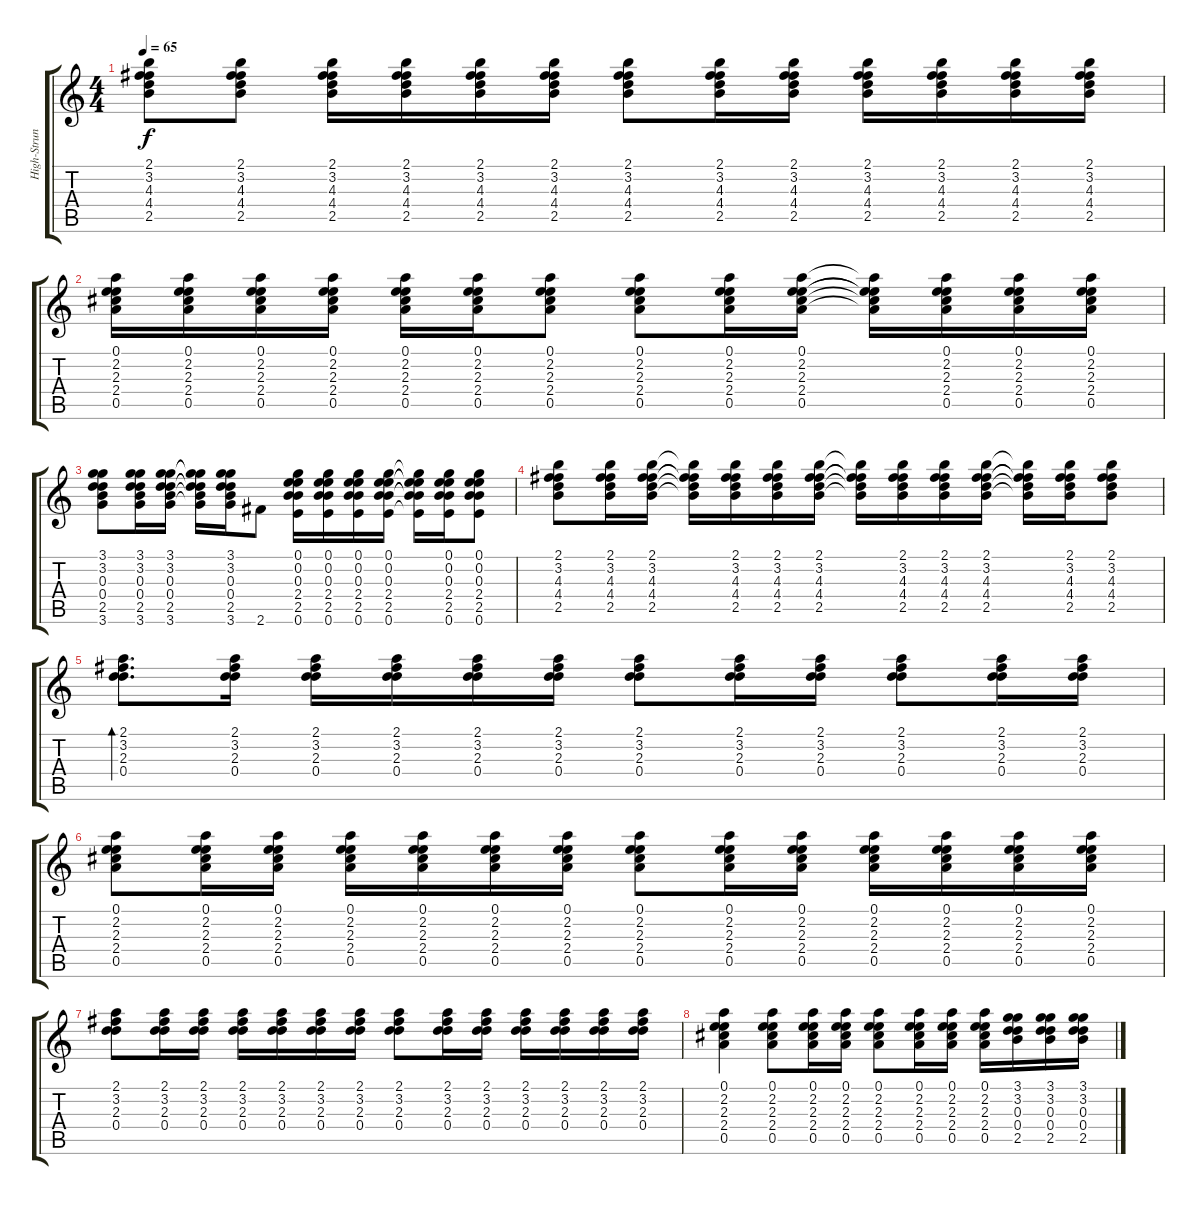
\track ("High-Strung Acoustic" "High-Strun") {instrument acousticguitarsteel}
\staff {score tabs}
\tuning (E4 B3 G4 D4 A3 E3) {hide}
\ts (4 4)
\tempo 65
\clef g2
\ks c
(2.1 3.2 4.3 4.4 2.5).8{dy f} (2.1 3.2 4.3 4.4 2.5).8 (2.1 3.2 4.3 4.4 2.5).16 (2.1 3.2 4.3 4.4 2.5).16 (2.1 3.2 4.3 4.4 2.5).16 (2.1 3.2 4.3 4.4 2.5).16 (2.1 3.2 4.3 4.4 2.5).8 (2.1 3.2 4.3 4.4 2.5).16 (2.1 3.2 4.3 4.4 2.5).16 (2.1 3.2 4.3 4.4 2.5).16 (2.1 3.2 4.3 4.4 2.5).16 (2.1 3.2 4.3 4.4 2.5).16 (2.1 3.2 4.3 4.4 2.5).16 |
(0.1 2.2 2.3 2.4 0.5).16 (0.1 2.2 2.3 2.4 0.5).16 (0.1 2.2 2.3 2.4 0.5).16 (0.1 2.2 2.3 2.4 0.5).16 (0.1 2.2 2.3 2.4 0.5).16 (0.1 2.2 2.3 2.4 0.5).16 (0.1 2.2 2.3 2.4 0.5).8 (0.1 2.2 2.3 2.4 0.5).8 (0.1 2.2 2.3 2.4 0.5).16 (0.1 2.2 2.3 2.4 0.5).16 (0.1{t} 2.2{t} 2.3{t} 2.4{t} 0.5{t}).16 (0.1 2.2 2.3 2.4 0.5).16 (0.1 2.2 2.3 2.4 0.5).16 (0.1 2.2 2.3 2.4 0.5).16 |
(3.1 3.2 0.3 0.4 2.5 3.6).8 (3.1 3.2 0.3 0.4 2.5 3.6).16 (3.1 3.2 0.3 0.4 2.5 3.6).16 (3.1{t} 3.2{t} 0.3{t} 0.4{t} 2.5{t} 3.6{t}).16 (3.1 3.2 0.3 0.4 2.5 3.6).16 2.6.8 (0.1 0.2 0.3 2.4 2.5 0.6).16 (0.1 0.2 0.3 2.4 2.5 0.6).16 (0.1 0.2 0.3 2.4 2.5 0.6).16 (0.1 0.2 0.3 2.4 2.5 0.6).16 (0.1{t} 0.2{t} 0.3{t} 2.4{t} 2.5{t} 0.6{t}).16 (0.1 0.2 0.3 2.4 2.5 0.6).16 (0.1 0.2 0.3 2.4 2.5 0.6).8 |
(2.1 3.2 4.3 4.4 2.5).8 (2.1 3.2 4.3 4.4 2.5).16 (2.1 3.2 4.3 4.4 2.5).16 (2.1{t} 3.2{t} 4.3{t} 4.4{t} 2.5{t}).16 (2.1 3.2 4.3 4.4 2.5).16 (2.1 3.2 4.3 4.4 2.5).16 (2.1 3.2 4.3 4.4 2.5).16 (2.1{t} 3.2{t} 4.3{t} 4.4{t} 2.5{t}).16 (2.1 3.2 4.3 4.4 2.5).16 (2.1 3.2 4.3 4.4 2.5).16 (2.1 3.2 4.3 4.4 2.5).16 (2.1{t} 3.2{t} 4.3{t} 4.4{t} 2.5{t}).16 (2.1 3.2 4.3 4.4 2.5).16 (2.1 3.2 4.3 4.4 2.5).8 |
(2.1 3.2 2.3 0.4).8{d bd 60 volume 4} (2.1 3.2 2.3 0.4).16 (2.1 3.2 2.3 0.4).16 (2.1 3.2 2.3 0.4).16 (2.1 3.2 2.3 0.4).16 (2.1 3.2 2.3 0.4).16 (2.1 3.2 2.3 0.4).8 (2.1 3.2 2.3 0.4).16 (2.1 3.2 2.3 0.4).16 (2.1 3.2 2.3 0.4).8 (2.1 3.2 2.3 0.4).16 (2.1 3.2 2.3 0.4).16 |
(0.1 2.2 2.3 2.4 0.5).8 (0.1 2.2 2.3 2.4 0.5).16 (0.1 2.2 2.3 2.4 0.5).16 (0.1 2.2 2.3 2.4 0.5).16 (0.1 2.2 2.3 2.4 0.5).16 (0.1 2.2 2.3 2.4 0.5).16 (0.1 2.2 2.3 2.4 0.5).16 (0.1 2.2 2.3 2.4 0.5).8 (0.1 2.2 2.3 2.4 0.5).16 (0.1 2.2 2.3 2.4 0.5).16 (0.1 2.2 2.3 2.4 0.5).16 (0.1 2.2 2.3 2.4 0.5).16 (0.1 2.2 2.3 2.4 0.5).16 (0.1 2.2 2.3 2.4 0.5).16 |
(2.1 3.2 2.3 0.4).8 (2.1 3.2 2.3 0.4).16 (2.1 3.2 2.3 0.4).16 (2.1 3.2 2.3 0.4).16 (2.1 3.2 2.3 0.4).16 (2.1 3.2 2.3 0.4).16 (2.1 3.2 2.3 0.4).16 (2.1 3.2 2.3 0.4).8 (2.1 3.2 2.3 0.4).16 (2.1 3.2 2.3 0.4).16 (2.1 3.2 2.3 0.4).16 (2.1 3.2 2.3 0.4).16 (2.1 3.2 2.3 0.4).16 (2.1 3.2 2.3 0.4).16 |
(0.1 2.2 2.3 2.4 0.5).4 (0.1 2.2 2.3 2.4 0.5).8 (0.1 2.2 2.3 2.4 0.5).16 (0.1 2.2 2.3 2.4 0.5).16 (0.1 2.2 2.3 2.4 0.5).8 (0.1 2.2 2.3 2.4 0.5).16 (0.1 2.2 2.3 2.4 0.5).16 (0.1 2.2 2.3 2.4 0.5).16 (3.1 3.2 0.3 0.4 2.5).16 (3.1 3.2 0.3 0.4 2.5).16 (3.1 3.2 0.3 0.4 2.5).16
